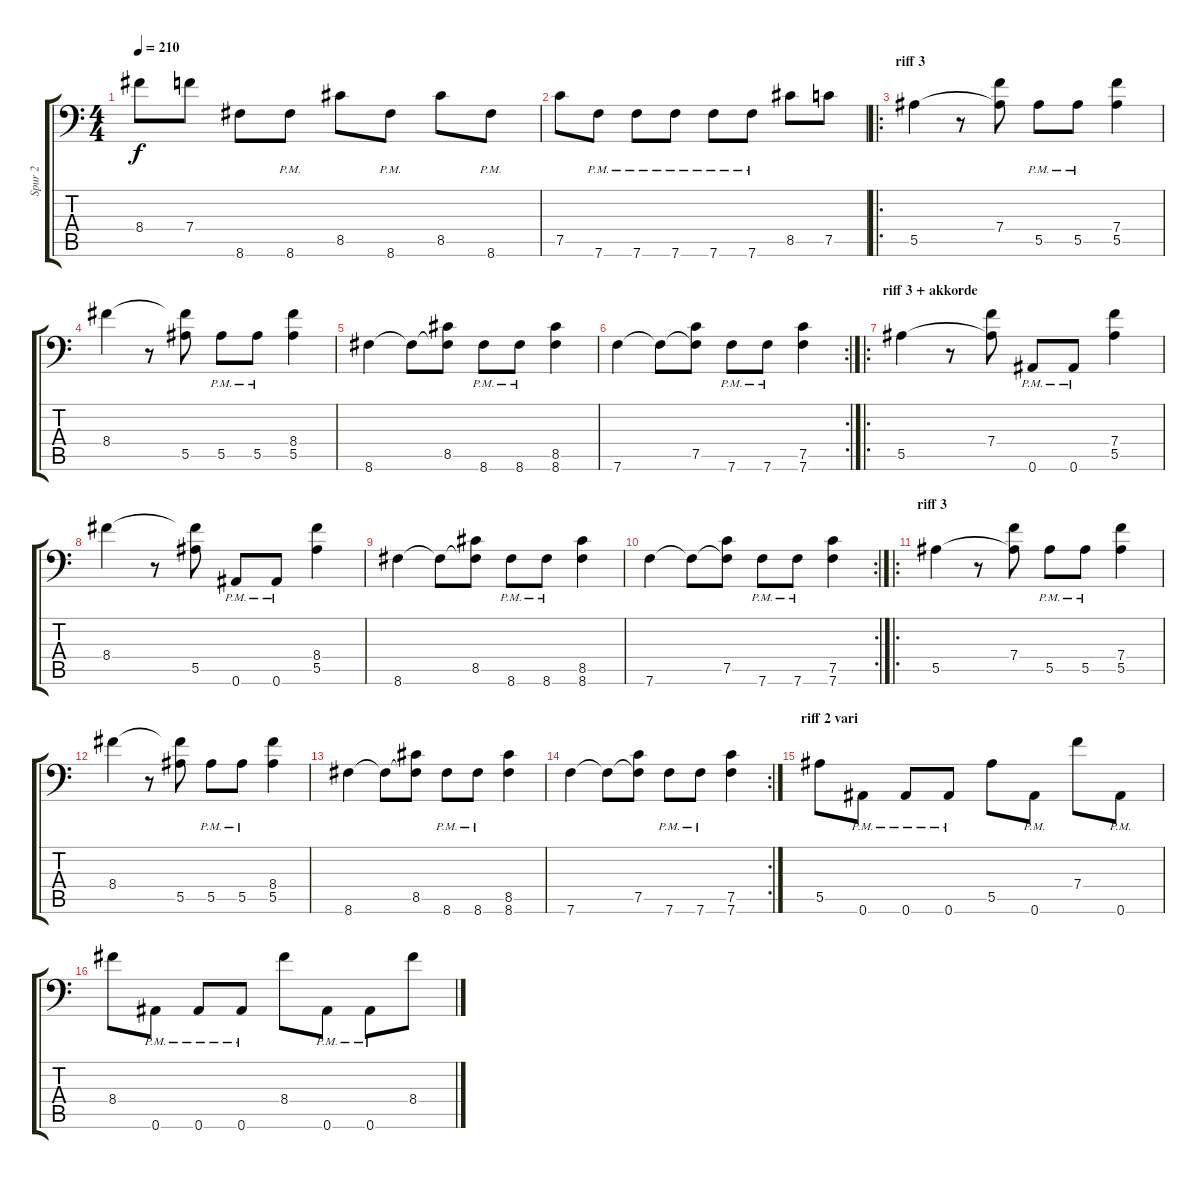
\track ("Spur 2" "Spur 2") {instrument distortionguitar}
\staff {score tabs}
\tuning (C4 G3 Eb3 Bb2 F2 Bb1) {hide}
\ts (4 4)
\tempo 210
\clef f4
\ks c
8.4.8{dy f} 7.4.8 8.6.8 8.6{pm}.8 8.5.8 8.6{pm}.8 8.5.8 8.6{pm}.8 |
7.5.8 7.6{pm}.8 7.6{pm}.8 7.6{pm}.8 7.6{pm}.8 7.6{pm}.8 8.5.8 7.5.8 |
\ro
\section ("" "riff 3")
5.5.4 r.8 (7.4 5.5{t}).8 5.5{pm}.8 5.5{pm}.8 (7.4 5.5).4 |
8.4.4 r.8 (8.4{t} 5.5).8 5.5{pm}.8 5.5{pm}.8 (8.4 5.5).4 |
8.6.4 8.6{t}.8 (8.5 8.6{t}).8 8.6{pm}.8 8.6{pm}.8 (8.5 8.6).4 |
\rc 2
7.6.4 7.6{t}.8 (7.5 7.6{t}).8 7.6{pm}.8 7.6{pm}.8 (7.5 7.6).4 |
\ro
\section ("" "riff 3 + akkorde")
5.5.4 r.8 (7.4 5.5{t}).8 0.6{pm}.8 0.6{pm}.8 (7.4 5.5).4 |
8.4.4 r.8 (8.4{t} 5.5).8 0.6{pm}.8 0.6{pm}.8 (8.4 5.5).4 |
8.6.4 8.6{t}.8 (8.5 8.6{t}).8 8.6{pm}.8 8.6{pm}.8 (8.5 8.6).4 |
\rc 2
7.6.4 7.6{t}.8 (7.5 7.6{t}).8 7.6{pm}.8 7.6{pm}.8 (7.5 7.6).4 |
\ro
\section ("" "riff 3")
5.5.4 r.8 (7.4 5.5{t}).8 5.5{pm}.8 5.5{pm}.8 (7.4 5.5).4 |
8.4.4 r.8 (8.4{t} 5.5).8 5.5{pm}.8 5.5{pm}.8 (8.4 5.5).4 |
8.6.4 8.6{t}.8 (8.5 8.6{t}).8 8.6{pm}.8 8.6{pm}.8 (8.5 8.6).4 |
\rc 2
7.6.4 7.6{t}.8 (7.5 7.6{t}).8 7.6{pm}.8 7.6{pm}.8 (7.5 7.6).4 |
\section ("" "riff 2 vari")
5.5.8 0.6{pm}.8 0.6{pm}.8 0.6{pm}.8 5.5.8 0.6{pm}.8 7.4.8 0.6{pm}.8 |
8.4.8 0.6{pm}.8 0.6{pm}.8 0.6{pm}.8 8.4.8 0.6{pm}.8 0.6{pm}.8 8.4.8
